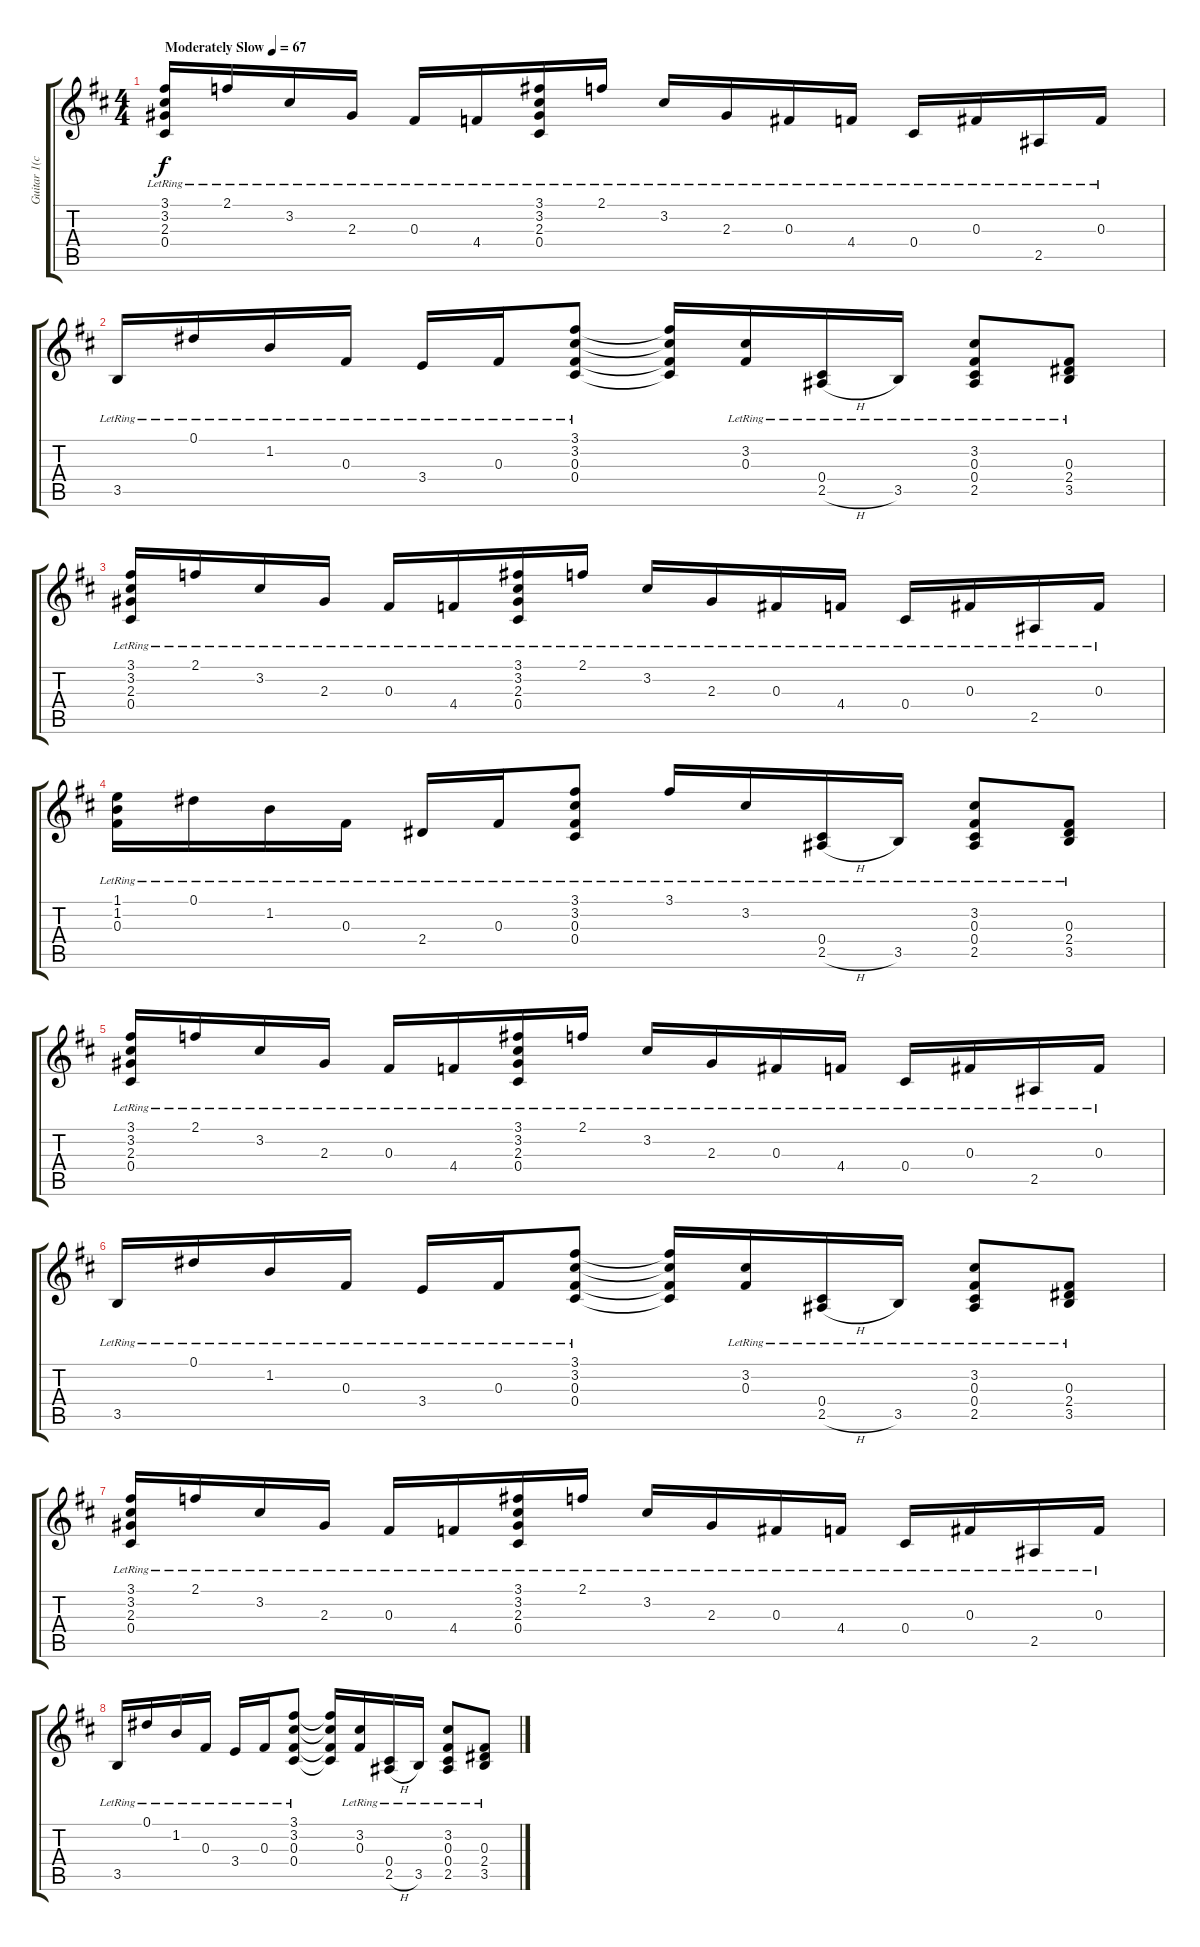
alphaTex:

\track ("Guitar 1(clean)" "Guitar 1(c") {instrument electricguitarclean}
\staff {score tabs}
\tuning (Eb4 Bb3 Gb3 Db3 Ab2 Eb2) {hide}
\ts (4 4)
\tempo (67 "Moderately Slow")
\clef g2
\ks d
(3.1{lr} 3.2{lr} 2.3{lr} 0.4{lr}).16{dy f instrument electricguitarclean} 2.1{lr}.16 3.2{lr}.16 2.3{lr}.16 0.3{lr}.16 4.4{lr}.16 (3.1{lr} 3.2{lr} 2.3{lr} 0.4{lr}).16 2.1{lr}.16 3.2{lr}.16 2.3{lr}.16 0.3{lr}.16 4.4{lr}.16 0.4{lr}.16 0.3{lr}.16 2.5{lr}.16 0.3{lr}.16 |
3.5{lr}.16 0.1{lr}.16 1.2{lr}.16 0.3{lr}.16 3.4{lr}.16 0.3{lr}.16 (3.1{lr} 3.2{lr} 0.3{lr} 0.4{lr}).8 (3.1{t} 3.2{t} 0.3{t} 0.4{t}).16 (3.2{lr} 0.3{lr}).16 (0.4{lr} 2.5{h lr}).16 3.5{lr}.16 (3.2{lr} 0.3{lr} 0.4{lr} 2.5{lr}).8 (0.3{lr} 2.4{lr} 3.5{lr}).8 |
(3.1{lr} 3.2{lr} 2.3{lr} 0.4{lr}).16 2.1{lr}.16 3.2{lr}.16 2.3{lr}.16 0.3{lr}.16 4.4{lr}.16 (3.1{lr} 3.2{lr} 2.3{lr} 0.4{lr}).16 2.1{lr}.16 3.2{lr}.16 2.3{lr}.16 0.3{lr}.16 4.4{lr}.16 0.4{lr}.16 0.3{lr}.16 2.5{lr}.16 0.3{lr}.16 |
(1.1{lr} 1.2{lr} 0.3{lr}).16 0.1{lr}.16 1.2{lr}.16 0.3{lr}.16 2.4{lr}.16 0.3{lr}.16 (3.1{lr} 3.2{lr} 0.3{lr} 0.4{lr}).8 3.1{lr}.16 3.2{lr}.16 (0.4{lr} 2.5{h lr}).16 3.5{lr}.16 (3.2{lr} 0.3{lr} 0.4{lr} 2.5{lr}).8 (0.3{lr} 2.4{lr} 3.5{lr}).8 |
(3.1{lr} 3.2{lr} 2.3{lr} 0.4{lr}).16 2.1{lr}.16 3.2{lr}.16 2.3{lr}.16 0.3{lr}.16 4.4{lr}.16 (3.1{lr} 3.2{lr} 2.3{lr} 0.4{lr}).16 2.1{lr}.16 3.2{lr}.16 2.3{lr}.16 0.3{lr}.16 4.4{lr}.16 0.4{lr}.16 0.3{lr}.16 2.5{lr}.16 0.3{lr}.16 |
3.5{lr}.16 0.1{lr}.16 1.2{lr}.16 0.3{lr}.16 3.4{lr}.16 0.3{lr}.16 (3.1{lr} 3.2{lr} 0.3{lr} 0.4{lr}).8 (3.1{t} 3.2{t} 0.3{t} 0.4{t}).16 (3.2{lr} 0.3{lr}).16 (0.4{lr} 2.5{h lr}).16 3.5{lr}.16 (3.2{lr} 0.3{lr} 0.4{lr} 2.5{lr}).8 (0.3{lr} 2.4{lr} 3.5{lr}).8 |
(3.1{lr} 3.2{lr} 2.3{lr} 0.4{lr}).16 2.1{lr}.16 3.2{lr}.16 2.3{lr}.16 0.3{lr}.16 4.4{lr}.16 (3.1{lr} 3.2{lr} 2.3{lr} 0.4{lr}).16 2.1{lr}.16 3.2{lr}.16 2.3{lr}.16 0.3{lr}.16 4.4{lr}.16 0.4{lr}.16 0.3{lr}.16 2.5{lr}.16 0.3{lr}.16 |
3.5{lr}.16 0.1{lr}.16 1.2{lr}.16 0.3{lr}.16 3.4{lr}.16 0.3{lr}.16 (3.1{lr} 3.2{lr} 0.3{lr} 0.4{lr}).8 (3.1{t} 3.2{t} 0.3{t} 0.4{t}).16 (3.2{lr} 0.3{lr}).16 (0.4{lr} 2.5{h lr}).16 3.5{lr}.16 (3.2{lr} 0.3{lr} 0.4{lr} 2.5{lr}).8 (0.3{lr} 2.4{lr} 3.5{lr}).8
